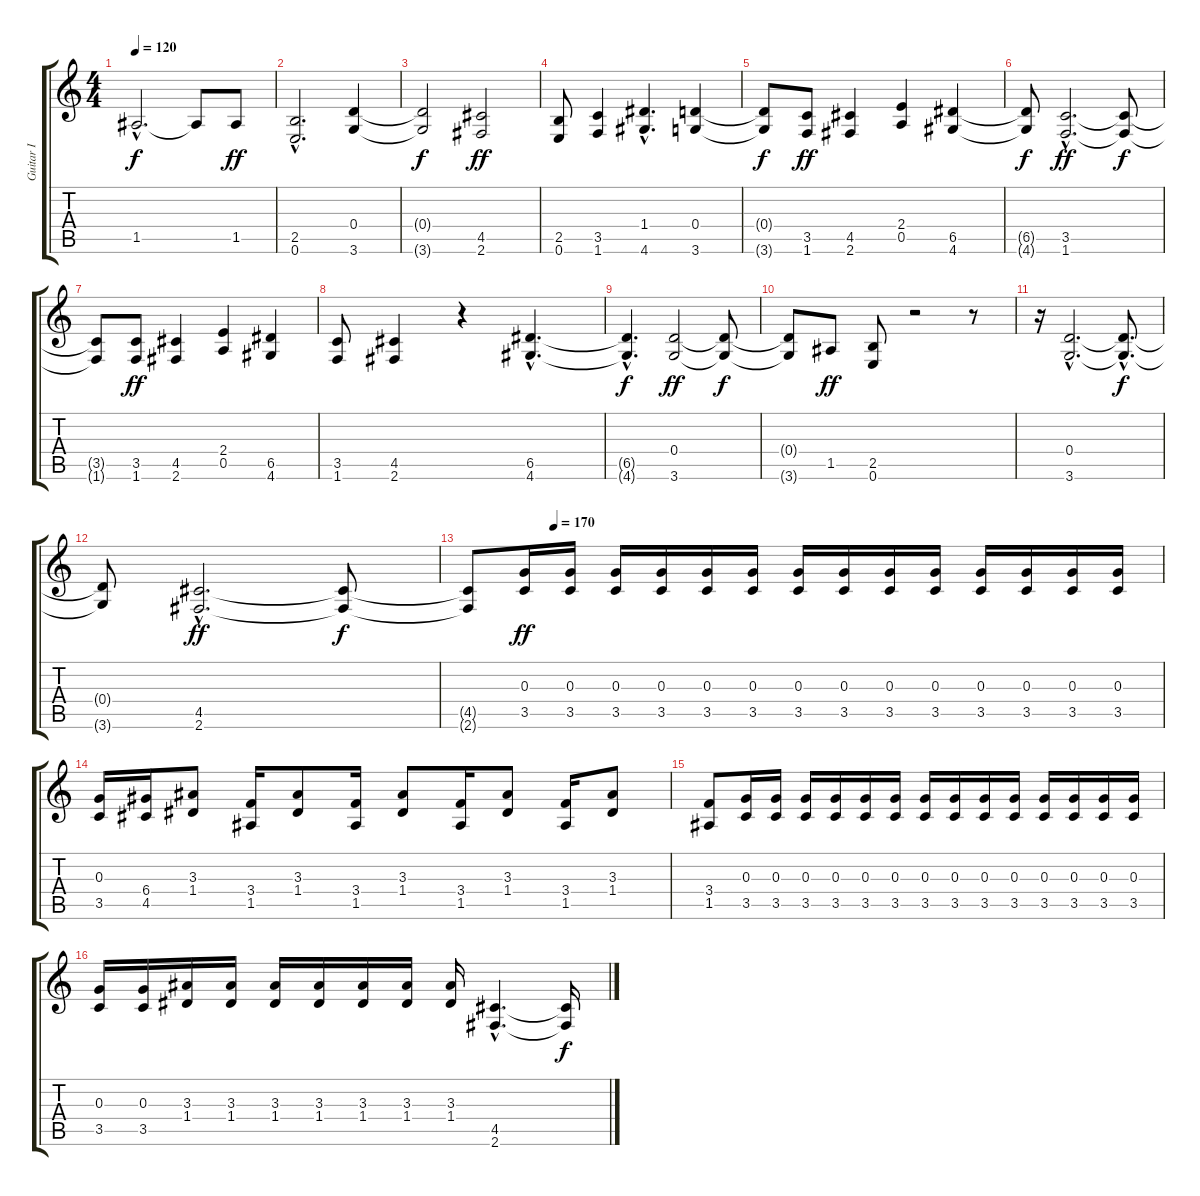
\track ("Guitar I" "Guitar I") {instrument distortionguitar}
\staff {score tabs}
\tuning (E4 B3 G3 D3 A2 E2) {hide}
\ts (4 4)
\tempo 120
\clef g2
\ks c
1.5{hac t}.2{d dy f} 1.5{t}.8 1.5.8{dy ff} |
(2.5{hac} 0.6{hac}).2{d} (0.4 3.6).4 |
(0.4{t} 3.6{t}).2{dy f} (4.5 2.6).2{dy ff} |
(2.5 0.6).8 (3.5 1.6).4 (1.4{hac} 4.6{hac}).4{d} (0.4 3.6).4 |
(0.4{t} 3.6{t}).8{dy f} (3.5 1.6).8{dy ff} (4.5 2.6).4 (2.4 0.5).4 (6.5 4.6).4 |
(6.5{t} 4.6{t}).8{dy f} (3.5{hac} 1.6{hac}).2{d dy ff} (3.5{t} 1.6{t}).8{dy f} |
(3.5{t} 1.6{t}).8 (3.5 1.6).8{dy ff} (4.5 2.6).4 (2.4 0.5).4 (6.5 4.6).4 |
(3.5 1.6).8 (4.5 2.6).4 r.4 (6.5{hac} 4.6{hac}).4{d} |
(6.5{hac t} 4.6{hac t}).4{d dy f} (0.4 3.6).2{dy ff} (0.4{t} 3.6{t}).8{dy f} |
(0.4{t} 3.6{t}).8 1.5.8{dy ff} (2.5 0.6).8 r.2 r.8 |
r.16 (0.4{hac} 3.6{hac}).2{d} (0.4{hac t} 3.6{hac t}).8{d dy f} |
(0.4{t} 3.6{t}).8 (4.5{hac} 2.6{hac}).2{d dy ff} (4.5{t} 2.6{t}).8{dy f} |
\tempo (170 0.125)
(4.5{t} 2.6{t}).8 (0.3 3.5).16{dy ff} (0.3 3.5).16 (0.3 3.5).16 (0.3 3.5).16 (0.3 3.5).16 (0.3 3.5).16 (0.3 3.5).16 (0.3 3.5).16 (0.3 3.5).16 (0.3 3.5).16 (0.3 3.5).16 (0.3 3.5).16 (0.3 3.5).16 (0.3 3.5).16 |
(0.3 3.5).16 (6.4 4.5).16 (3.3 1.4).8 (3.4 1.5).16 (3.3 1.4).8 (3.4 1.5).16 (3.3 1.4).8 (3.4 1.5).16 (3.3 1.4).8 (3.4 1.5).16 (3.3 1.4).8 |
(3.4 1.5).8 (0.3 3.5).16 (0.3 3.5).16 (0.3 3.5).16 (0.3 3.5).16 (0.3 3.5).16 (0.3 3.5).16 (0.3 3.5).16 (0.3 3.5).16 (0.3 3.5).16 (0.3 3.5).16 (0.3 3.5).16 (0.3 3.5).16 (0.3 3.5).16 (0.3 3.5).16 |
(0.3 3.5).16 (0.3 3.5).16 (3.3 1.4).16 (3.3 1.4).16 (3.3 1.4).16 (3.3 1.4).16 (3.3 1.4).16 (3.3 1.4).16 (3.3 1.4).16 (4.5{hac} 2.6{hac}).4{d} (4.5{t} 2.6{t}).16{dy f}
